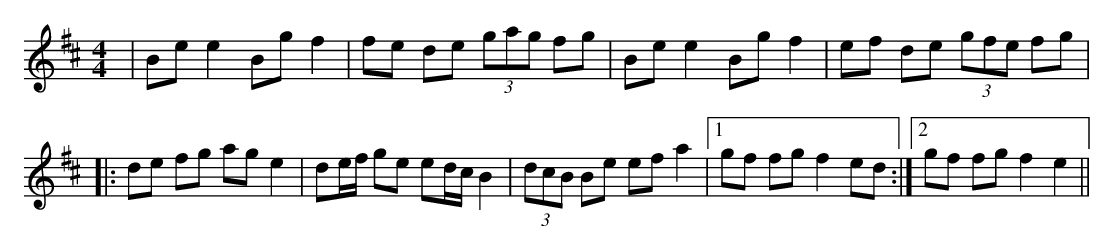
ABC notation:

X:1
M:4/4
K:Bmin
|Be e2 Bg f2|fe de (3gag fg|Be e2 Bg f2|ef de (3gfe fg|
|:de fg ag e2|de/f/ ge ed/c/ B2|(3dcB Be ef a2|1 gf fg f2 ed:|2 gf fg f2 e2||
